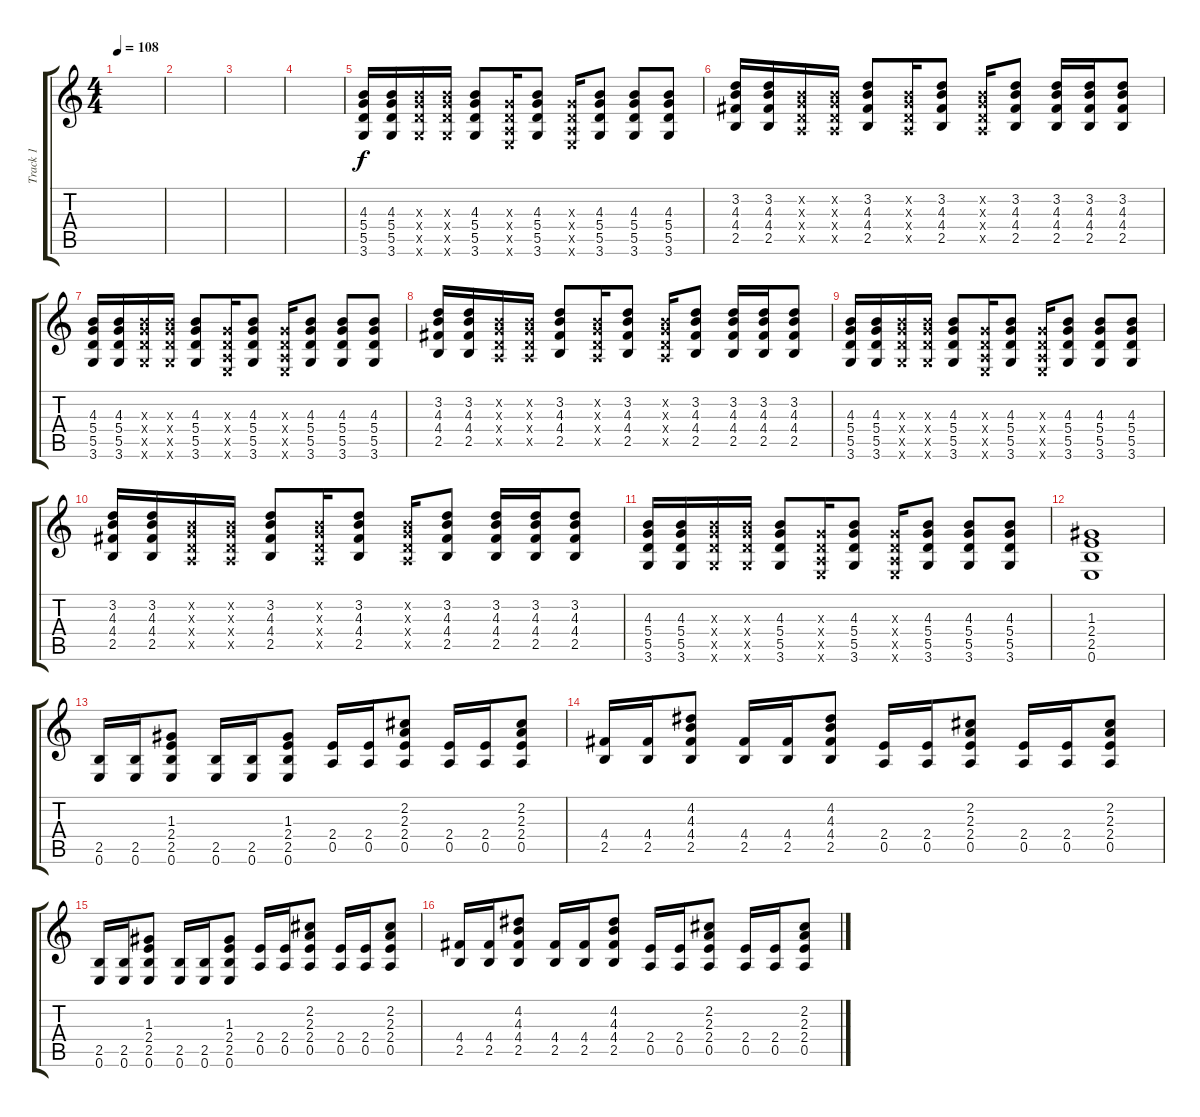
\track ("Track 1" "Track 1") {instrument distortionguitar}
\staff {score tabs}
\tuning (E4 B3 G3 D3 A2 E2) {hide}
\ts (4 4)
\tempo 108
\clef g2
\ks c
|
|
|
|
(4.3 5.4 5.5 3.6).16 (4.3 5.4 5.5 3.6).16 (4.3{x} 5.4{x} 5.5{x} 3.6{x}).16 (4.3{x} 5.4{x} 5.5{x} 3.6{x}).16 (4.3 5.4 5.5 3.6).8 (0.3{x} 0.4{x} 0.5{x} 0.6{x}).16 (4.3 5.4 5.5 3.6).8 (0.3{x} 0.4{x} 0.5{x} 0.6{x}).16 (4.3 5.4 5.5 3.6).8 (4.3 5.4 5.5 3.6).8 (4.3 5.4 5.5 3.6).8 |
(3.2 4.3 4.4 2.5).16 (3.2 4.3 4.4 2.5).16 (0.2{x} 0.3{x} 0.4{x} 0.5{x}).16 (0.2{x} 0.3{x} 0.4{x} 0.5{x}).16 (3.2 4.3 4.4 2.5).8 (0.2{x} 0.3{x} 0.4{x} 0.5{x}).16 (3.2 4.3 4.4 2.5).8 (0.2{x} 0.3{x} 0.4{x} 0.5{x}).16 (3.2 4.3 4.4 2.5).8 (3.2 4.3 4.4 2.5).16 (3.2 4.3 4.4 2.5).16 (3.2 4.3 4.4 2.5).8 |
(4.3 5.4 5.5 3.6).16 (4.3 5.4 5.5 3.6).16 (4.3{x} 5.4{x} 5.5{x} 3.6{x}).16 (4.3{x} 5.4{x} 5.5{x} 3.6{x}).16 (4.3 5.4 5.5 3.6).8 (0.3{x} 0.4{x} 0.5{x} 0.6{x}).16 (4.3 5.4 5.5 3.6).8 (0.3{x} 0.4{x} 0.5{x} 0.6{x}).16 (4.3 5.4 5.5 3.6).8 (4.3 5.4 5.5 3.6).8 (4.3 5.4 5.5 3.6).8 |
(3.2 4.3 4.4 2.5).16 (3.2 4.3 4.4 2.5).16 (0.2{x} 0.3{x} 0.4{x} 0.5{x}).16 (0.2{x} 0.3{x} 0.4{x} 0.5{x}).16 (3.2 4.3 4.4 2.5).8 (0.2{x} 0.3{x} 0.4{x} 0.5{x}).16 (3.2 4.3 4.4 2.5).8 (0.2{x} 0.3{x} 0.4{x} 0.5{x}).16 (3.2 4.3 4.4 2.5).8 (3.2 4.3 4.4 2.5).16 (3.2 4.3 4.4 2.5).16 (3.2 4.3 4.4 2.5).8 |
(4.3 5.4 5.5 3.6).16 (4.3 5.4 5.5 3.6).16 (4.3{x} 5.4{x} 5.5{x} 3.6{x}).16 (4.3{x} 5.4{x} 5.5{x} 3.6{x}).16 (4.3 5.4 5.5 3.6).8 (0.3{x} 0.4{x} 0.5{x} 0.6{x}).16 (4.3 5.4 5.5 3.6).8 (0.3{x} 0.4{x} 0.5{x} 0.6{x}).16 (4.3 5.4 5.5 3.6).8 (4.3 5.4 5.5 3.6).8 (4.3 5.4 5.5 3.6).8 |
(3.2 4.3 4.4 2.5).16 (3.2 4.3 4.4 2.5).16 (0.2{x} 0.3{x} 0.4{x} 0.5{x}).16 (0.2{x} 0.3{x} 0.4{x} 0.5{x}).16 (3.2 4.3 4.4 2.5).8 (0.2{x} 0.3{x} 0.4{x} 0.5{x}).16 (3.2 4.3 4.4 2.5).8 (0.2{x} 0.3{x} 0.4{x} 0.5{x}).16 (3.2 4.3 4.4 2.5).8 (3.2 4.3 4.4 2.5).16 (3.2 4.3 4.4 2.5).16 (3.2 4.3 4.4 2.5).8 |
(4.3 5.4 5.5 3.6).16 (4.3 5.4 5.5 3.6).16 (4.3{x} 5.4{x} 5.5{x} 3.6{x}).16 (4.3{x} 5.4{x} 5.5{x} 3.6{x}).16 (4.3 5.4 5.5 3.6).8 (0.3{x} 0.4{x} 0.5{x} 0.6{x}).16 (4.3 5.4 5.5 3.6).8 (0.3{x} 0.4{x} 0.5{x} 0.6{x}).16 (4.3 5.4 5.5 3.6).8 (4.3 5.4 5.5 3.6).8 (4.3 5.4 5.5 3.6).8 |
(1.3 2.4 2.5 0.6).1 |
(2.5 0.6).16 (2.5 0.6).16 (1.3 2.4 2.5 0.6).8 (2.5 0.6).16 (2.5 0.6).16 (1.3 2.4 2.5 0.6).8 (2.4 0.5).16 (2.4 0.5).16 (2.2 2.3 2.4 0.5).8 (2.4 0.5).16 (2.4 0.5).16 (2.2 2.3 2.4 0.5).8 |
(4.4 2.5).16 (4.4 2.5).16 (4.2 4.3 4.4 2.5).8 (4.4 2.5).16 (4.4 2.5).16 (4.2 4.3 4.4 2.5).8 (2.4 0.5).16 (2.4 0.5).16 (2.2 2.3 2.4 0.5).8 (2.4 0.5).16 (2.4 0.5).16 (2.2 2.3 2.4 0.5).8 |
(2.5 0.6).16 (2.5 0.6).16 (1.3 2.4 2.5 0.6).8 (2.5 0.6).16 (2.5 0.6).16 (1.3 2.4 2.5 0.6).8 (2.4 0.5).16 (2.4 0.5).16 (2.2 2.3 2.4 0.5).8 (2.4 0.5).16 (2.4 0.5).16 (2.2 2.3 2.4 0.5).8 |
(4.4 2.5).16 (4.4 2.5).16 (4.2 4.3 4.4 2.5).8 (4.4 2.5).16 (4.4 2.5).16 (4.2 4.3 4.4 2.5).8 (2.4 0.5).16 (2.4 0.5).16 (2.2 2.3 2.4 0.5).8 (2.4 0.5).16 (2.4 0.5).16 (2.2 2.3 2.4 0.5).8
